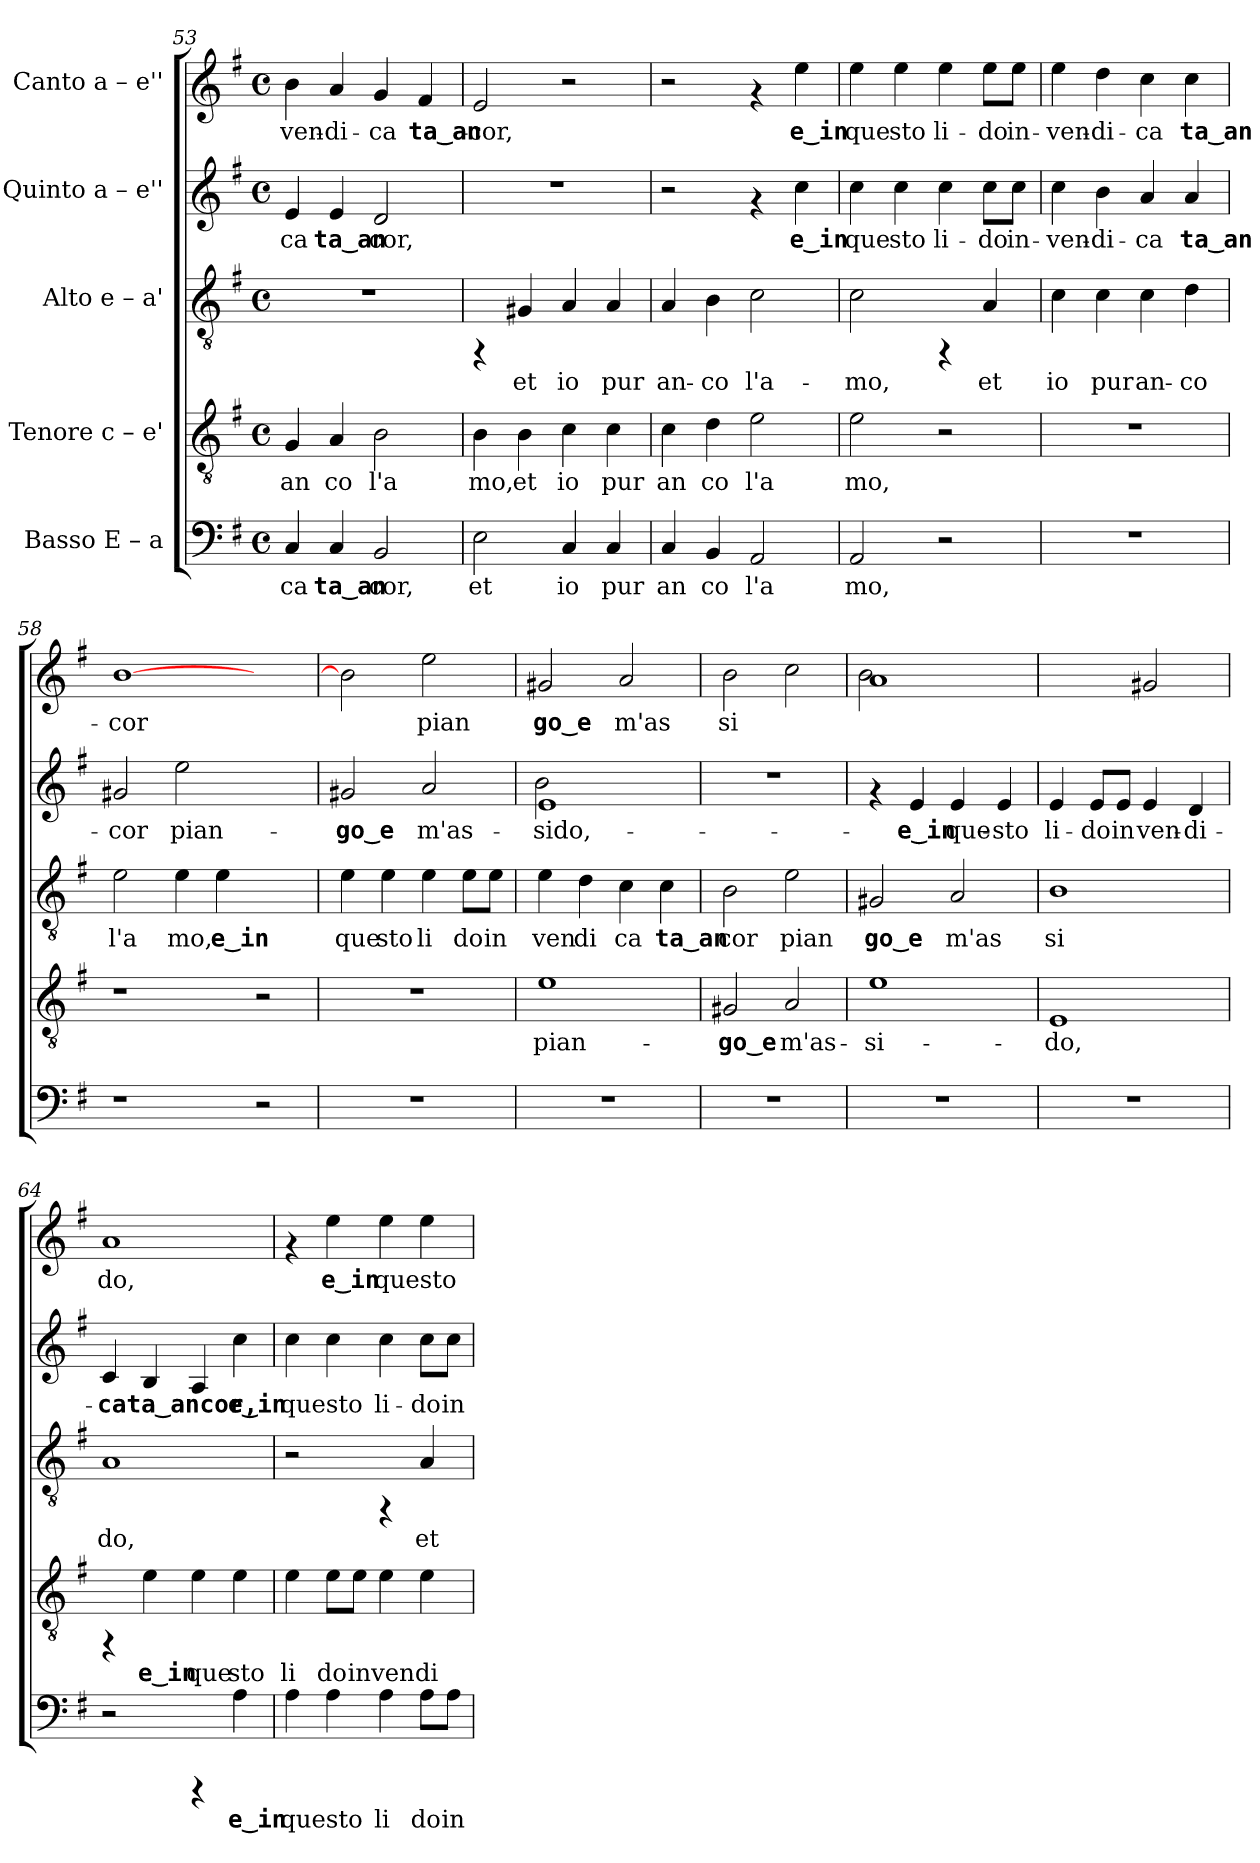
**kern	**text	**kern	**text	**kern	**text	**kern	**text	**kern	**text
*part5	*part5	*part4	*part4	*part3	*part3	*part2	*part2	*part1	*part1
*staff5	*staff5	*staff4	*staff4	*staff3	*staff3	*staff2	*staff2	*staff1	*staff1
*I"Basso  E – a	*	*I"Tenore  c – e'	*	*I"Alto  e – a'	*	*I"Quinto  a – e''	*	*I"Canto  a – e''	*
*clefF4	*	*clefGv2	*	*clefGv2	*	*clefG2	*	*clefG2	*
*k[f#]	*	*k[f#]	*	*k[f#]	*	*k[f#]	*	*k[f#]	*
*G:	*	*G:	*	*G:	*	*G:	*	*G:	*
*M4/4	*	*M4/4	*	*M4/4	*	*M4/4	*	*M4/4	*
*met(c)	*	*met(c)	*	*met(c)	*	*met(c)	*	*met(c)	*
=53	=53	=53	=53	=53	=53	=53	=53	=53	=53
!	!LO:LY:b:cj	!	!LO:LY:b:cj	!	!	!	!LO:LY:b:cj	!	!LO:LY:b:rj
4C/	ca	4G/	an	1r	.	4e/	-ca	4b\	-ven-
!	!LO:LY:b:cj	!	!LO:LY:b:cj	!	!	!	!LO:LY:b:cj	!	!LO:LY:b:rj
4C/	ta‿an	4A/	co	.	.	4e/	ta‿an	4a/	-di-
!	!LO:LY:b:cj	!	!LO:LY:b:cj	!	!	!	!LO:LY:b:cj	!	!LO:LY:b:rj
2BB/	cor,	2B\	l'a	.	.	2d/	cor,	4g/	-ca
!	!	!	!	!	!	!	!	!	!LO:LY:b:rj
.	.	.	.	.	.	.	.	4f#/	ta‿an-
=54	=54	=54	=54	=54	=54	=54	=54	=54	=54
!	!LO:LY:b:cj	!	!LO:LY:b:cj	!	!	!	!	!	!LO:LY:b:rj
2E\	et	4B\	mo,	4rFF	.	1r	.	2e/	-cor,
!	!	!	!LO:LY:b:cj	!	!LO:LY:b:rj	!	!	!	!
.	.	4B\	et	4G#X/	et	.	.	.	.
!	!LO:LY:b:cj	!	!LO:LY:b:cj	!	!LO:LY:b:rj	!	!	!	!
4C/	io	4c\	io	4A/	io	.	.	2r	.
!	!LO:LY:b:cj	!	!LO:LY:b:cj	!	!LO:LY:b:rj	!	!	!	!
4C/	pur	4c\	pur	4A/	pur	.	.	.	.
=55	=55	=55	=55	=55	=55	=55	=55	=55	=55
!	!LO:LY:b:cj	!	!LO:LY:b:cj	!	!LO:LY:b:rj	!	!	!	!
4C/	an	4c\	an	4A/	an-	2r	.	2r	.
!	!LO:LY:b:cj	!	!LO:LY:b:cj	!	!LO:LY:b:rj	!	!	!	!
4BB/	co	4d\	co	4B\	-co	.	.	.	.
!	!LO:LY:b:cj	!	!LO:LY:b:cj	!	!LO:LY:b:rj	!	!	!	!
2AA/	l'a	2e\	l'a	2c\	l'a-	4rf	.	4rf	.
!	!	!	!	!	!	!	!LO:LY:b:cj	!	!LO:LY:b:rj
.	.	.	.	.	.	4cc\	e‿in	4ee\	e‿in
=56	=56	=56	=56	=56	=56	=56	=56	=56	=56
!	!LO:LY:b:cj	!	!LO:LY:b:cj	!	!LO:LY:b:rj	!	!LO:LY:b:cj	!	!LO:LY:b:rj
2AA/	mo,	2e\	mo,	2c\	-mo,	4cc\	que	4ee\	que
!	!	!	!	!	!	!	!LO:LY:b:cj	!	!LO:LY:b:rj
.	.	.	.	.	.	4cc\	sto	4ee\	sto
!	!	!	!	!	!	!	!LO:LY:b:cj	!	!LO:LY:b:rj
2r	.	2r	.	4rFF	.	4cc\	li-	4ee\	li-
!	!	!	!	!	!LO:LY:b:rj	!	!LO:LY:b:cj	!	!LO:LY:b:rj
.	.	.	.	4A/	et	8cc\L	-do	8ee\L	-do
!	!	!	!	!	!	!	!LO:LY:b:cj	!	!LO:LY:b:rj
.	.	.	.	.	.	8cc\J	in-	8ee\J	in-
=57	=57	=57	=57	=57	=57	=57	=57	=57	=57
!	!	!	!	!	!LO:LY:b:rj	!	!LO:LY:b:cj	!	!LO:LY:b:rj
1r	.	1r	.	4c\	io	4cc\	-ven-	4ee\	-ven-
!	!	!	!	!	!LO:LY:b:rj	!	!LO:LY:b:cj	!	!LO:LY:b:rj
.	.	.	.	4c\	pur	4b\	-di-	4dd\	-di-
!	!	!	!	!	!LO:LY:b:rj	!	!LO:LY:b:cj	!	!LO:LY:b:rj
.	.	.	.	4c\	an-	4a/	-ca	4cc\	-ca
!	!	!	!	!	!LO:LY:b:rj	!	!LO:LY:b:cj	!	!LO:LY:b:rj
.	.	.	.	4d\	-co	4a/	ta‿an-	4cc\	ta‿an-
!!LO:PB:g=z
=58	=58	=58	=58	=58	=58	=58	=58	=58	=58
!	!	!	!	!	!LO:LY:b:rj	!	!LO:LY:b:cj	!	!LO:LY:b:rj
1r	.	1r	.	2e\	l'a	2g#X/	-cor	[1b	-cor
!	!	!	!	!	!LO:LY:b:rj	!	!LO:LY:b:cj	!	!
.	.	.	.	4e\	mo,	2ee\	pian-	.	.
!	!	!	!	!	!LO:LY:b:rj	!	!	!	!
.	.	.	.	4e\	e‿in	.	.	.	.
2r	.	2r	.	2ryy	.	2ryy	.	2ryy	.
=59	=59	=59	=59	=59	=59	=59	=59	=59	=59
!	!	!	!	!	!LO:LY:b:rj	!	!LO:LY:b:cj	!	!
1r	.	1r	.	4e\	que	2g#X/	-go‿e	2b]	.
!	!	!	!	!	!LO:LY:b:rj	!	!	!	!
.	.	.	.	4e\	sto	.	.	.	.
!	!	!	!	!	!LO:LY:b:rj	!	!LO:LY:b:cj	!	!LO:LY:b:rj
.	.	.	.	4e\	li	2a/	m'as-	2ee\	pian
!	!	!	!	!	!LO:LY:b:rj	!	!	!	!
.	.	.	.	8e\L	do	.	.	.	.
!	!	!	!	!	!LO:LY:b:rj	!	!	!	!
.	.	.	.	8e\J	in	.	.	.	.
=60	=60	=60	=60	=60	=60	=60	=60	=60	=60
!	!	!	!LO:LY:b:cj	!	!LO:LY:b:rj	!	!LO:LY:b:cj	!	!LO:LY:b:rj
*	*	*	*	*	*	*^	*	*	*
1r	.	1e	pian-	4e\	ven	1e	2b\	-sido,-	2g#X/	go‿e
!	!	!	!	!	!LO:LY:b:rj	!	!	!	!	!
.	.	.	.	4d\	di	.	.	.	.	.
!	!	!	!	!	!LO:LY:b:rj	!	!	!	!	!LO:LY:b:rj
.	.	.	.	4c\	ca	.	2ryy	.	2a/	m'as
!	!	!	!	!	!LO:LY:b:rj	!	!	!	!	!
.	.	.	.	4c\	ta‿an	.	.	.	.	.
*	*	*	*	*	*	*v	*v	*	*	*
=61	=61	=61	=61	=61	=61	=61	=61	=61	=61
!	!	!	!LO:LY:b:cj	!	!LO:LY:b:rj	!	!	!	!LO:LY:b:rj
1r	.	2G#X/	-go‿e	2B\	cor	1r	.	2b\	si
!	!	!	!LO:LY:b:cj	!	!LO:LY:b:rj	!	!	!	!LO:LY:b:rj
.	.	2A/	m'as-	2e\	pian	.	.	2cc\	.
=62	=62	=62	=62	=62	=62	=62	=62	=62	=62
!	!	!	!LO:LY:b:cj	!	!LO:LY:b:rj	!	!	!	!LO:LY:b:rj
*	*	*	*	*	*	*	*	*^	*
1r	.	1e	-si-	2G#X/	go‿e	4rf	.	1a	2b\	.
!	!	!	!	!	!	!	!LO:LY:b:cj	!	!	!
.	.	.	.	.	.	4e/	-e‿in	.	.	.
!	!	!	!	!	!LO:LY:b:rj	!	!LO:LY:b:cj	!	!	!
.	.	.	.	2A/	m'as	4e/	que-	.	2ryy	.
!	!	!	!	!	!	!	!LO:LY:b:cj	!	!	!
.	.	.	.	.	.	4e/	-sto	.	.	.
*	*	*	*	*	*	*	*	*v	*v	*
=63	=63	=63	=63	=63	=63	=63	=63	=63	=63
!	!	!	!LO:LY:b:cj	!	!LO:LY:b:rj	!	!LO:LY:b:cj	!	!
1r	.	1E	-do,	1B	si	4e/	li-	2ryy	.
!	!	!	!	!	!	!	!LO:LY:b:cj	!	!
.	.	.	.	.	.	8e/L	-do	.	.
!	!	!	!	!	!	!	!LO:LY:b:cj	!	!
.	.	.	.	.	.	8e/J	in	.	.
!	!	!	!	!	!	!	!LO:LY:b:cj	!	!LO:LY:b:rj
.	.	.	.	.	.	4e/	ven-	2g#X/	.
!	!	!	!	!	!	!	!LO:LY:b:cj	!	!
.	.	.	.	.	.	4d/	-di-	.	.
!!LO:PB:g=z
=64	=64	=64	=64	=64	=64	=64	=64	=64	=64
!	!	!	!	!	!LO:LY:b:rj	!	!LO:LY:b:cj	!	!LO:LY:b:rj
2r	.	4rFF	.	1A	do,	4c/	-cata‿ancor,	1a	do,
!	!	!	!LO:LY:b:cj	!	!	!	!LO:LY:b:cj	!	!
.	.	4e\	e‿in	.	.	4B/	.	.	.
!	!	!	!LO:LY:b:cj	!	!	!	!LO:LY:b:cj	!	!
4rCCC	.	4e\	que	.	.	4A/	.	.	.
!	!LO:LY:b:cj	!	!LO:LY:b:cj	!	!	!	!LO:LY:b:cj	!	!
4A\	e‿in	4e\	sto	.	.	4cc\	e‿in	.	.
=65	=65	=65	=65	=65	=65	=65	=65	=65	=65
!	!LO:LY:b:cj	!	!LO:LY:b:cj	!	!	!	!LO:LY:b:cj	!	!
4A\	questo	4e\	li	2r	.	4cc\	questo	4rf	.
!	!LO:LY:b:cj	!	!LO:LY:b:cj	!	!	!	!LO:LY:b:cj	!	!LO:LY:b:rj
4A\	.	8e\L	do	.	.	4cc\	.	4ee\	e‿in
!	!	!	!LO:LY:b:cj	!	!	!	!	!	!
.	.	8e\J	inven	.	.	.	.	.	.
!	!LO:LY:b:cj	!	!LO:LY:b:cj	!	!	!	!LO:LY:b:cj	!	!LO:LY:b:rj
4A\	li	4e\	.	4rFF	.	4cc\	li-	4ee\	questo
!	!LO:LY:b:cj	!	!LO:LY:b:cj	!	!LO:LY:b:rj	!	!LO:LY:b:cj	!	!LO:LY:b:rj
8A\L	do	4e\	di	4A/	et	8cc\L	-do	4ee\	.
!	!LO:LY:b:cj	!	!	!	!	!	!LO:LY:b:cj	!	!
8A\J	in	.	.	.	.	8cc\J	in-	.	.
=	=	=	=	=	=	=	=	=	=
*-	*-	*-	*-	*-	*-	*-	*-	*-	*-
